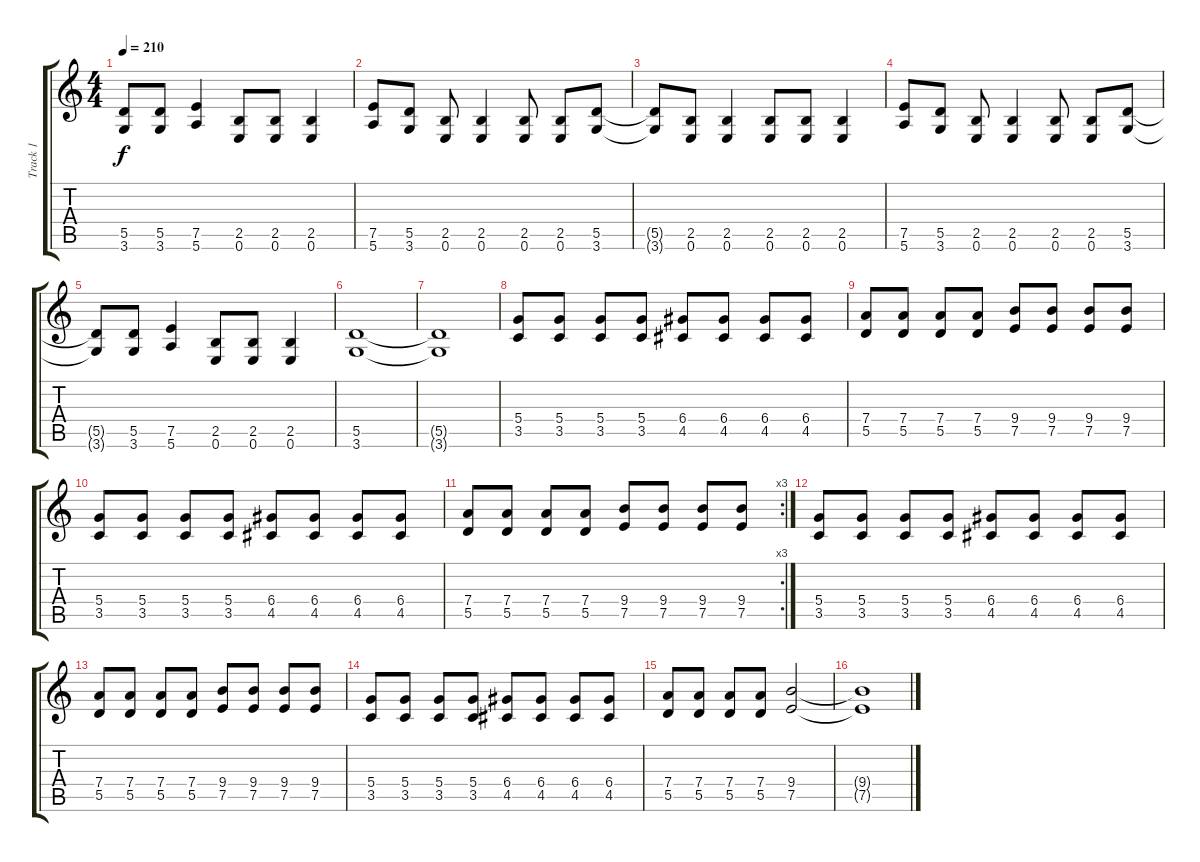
\track ("Track 1" "Track 1") {instrument distortionguitar}
\staff {score tabs}
\tuning (E4 B3 G3 D3 A2 E2) {hide}
\ts (4 4)
\tempo 210
\clef g2
\ks c
(5.5{t} 3.6{t}).8{dy f} (5.5 3.6).8 (7.5 5.6).4 (2.5 0.6).8 (2.5 0.6).8 (2.5 0.6).4 |
(7.5 5.6).8 (5.5 3.6).8 (2.5 0.6).8 (2.5 0.6).4 (2.5 0.6).8 (2.5 0.6).8 (5.5 3.6).8 |
(5.5{t} 3.6{t}).8 (2.5 0.6).8 (2.5 0.6).4 (2.5 0.6).8 (2.5 0.6).8 (2.5 0.6).4 |
(7.5 5.6).8 (5.5 3.6).8 (2.5 0.6).8 (2.5 0.6).4 (2.5 0.6).8 (2.5 0.6).8 (5.5 3.6).8 |
(5.5{t} 3.6{t}).8 (5.5 3.6).8 (7.5 5.6).4 (2.5 0.6).8 (2.5 0.6).8 (2.5 0.6).4 |
(5.5 3.6).1 |
(5.5{t} 3.6{t}).1 |
(5.4 3.5).8 (5.4 3.5).8 (5.4 3.5).8 (5.4 3.5).8 (6.4 4.5).8 (6.4 4.5).8 (6.4 4.5).8 (6.4 4.5).8 |
(7.4 5.5).8 (7.4 5.5).8 (7.4 5.5).8 (7.4 5.5).8 (9.4 7.5).8 (9.4 7.5).8 (9.4 7.5).8 (9.4 7.5).8 |
(5.4 3.5).8 (5.4 3.5).8 (5.4 3.5).8 (5.4 3.5).8 (6.4 4.5).8 (6.4 4.5).8 (6.4 4.5).8 (6.4 4.5).8 |
\rc 3
(7.4 5.5).8 (7.4 5.5).8 (7.4 5.5).8 (7.4 5.5).8 (9.4 7.5).8 (9.4 7.5).8 (9.4 7.5).8 (9.4 7.5).8 |
(5.4 3.5).8 (5.4 3.5).8 (5.4 3.5).8 (5.4 3.5).8 (6.4 4.5).8 (6.4 4.5).8 (6.4 4.5).8 (6.4 4.5).8 |
(7.4 5.5).8 (7.4 5.5).8 (7.4 5.5).8 (7.4 5.5).8 (9.4 7.5).8 (9.4 7.5).8 (9.4 7.5).8 (9.4 7.5).8 |
(5.4 3.5).8 (5.4 3.5).8 (5.4 3.5).8 (5.4 3.5).8 (6.4 4.5).8 (6.4 4.5).8 (6.4 4.5).8 (6.4 4.5).8 |
(7.4 5.5).8 (7.4 5.5).8 (7.4 5.5).8 (7.4 5.5).8 (9.4 7.5).2 |
(9.4{t} 7.5{t}).1
